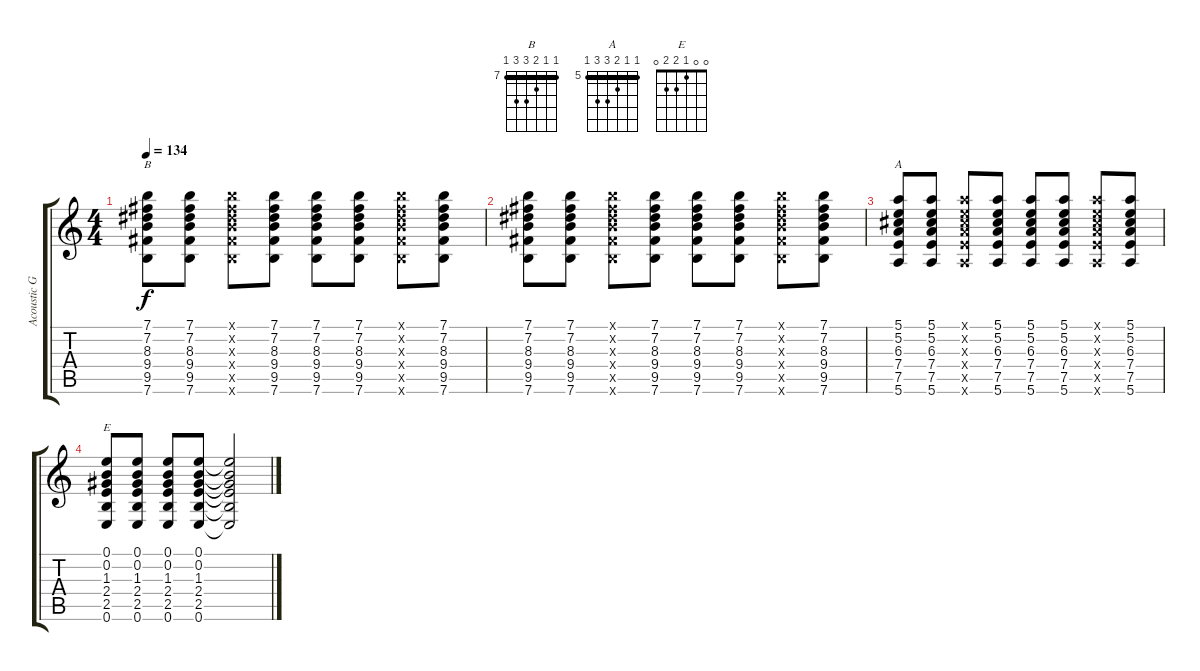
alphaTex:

\track ("Acoustic Guitar" "Acoustic G") {instrument acousticguitarsteel}
\staff {score tabs}
\tuning (E4 B3 G3 D3 A2 E2) {hide}
\chord ("B" 7 7 8 9 9 7) {firstfret 7 barre 7}
\chord ("A" 5 5 6 7 7 5) {firstfret 5 barre 5}
\chord ("E" 0 0 1 2 2 0)
\ts (4 4)
\tempo 134
\clef g2
\ks c
(7.1 7.2 8.3 9.4 9.5 7.6).8{ch "B" dy f} (7.1 7.2 8.3 9.4 9.5 7.6).8 (7.1{x} 7.2{x} 8.3{x} 9.4{x} 9.5{x} 7.6{x}).8 (7.1 7.2 8.3 9.4 9.5 7.6).8 (7.1 7.2 8.3 9.4 9.5 7.6).8 (7.1 7.2 8.3 9.4 9.5 7.6).8 (7.1{x} 7.2{x} 8.3{x} 9.4{x} 9.5{x} 7.6{x}).8 (7.1 7.2 8.3 9.4 9.5 7.6).8 |
(7.1 7.2 8.3 9.4 9.5 7.6).8 (7.1 7.2 8.3 9.4 9.5 7.6).8 (7.1{x} 7.2{x} 8.3{x} 9.4{x} 9.5{x} 7.6{x}).8 (7.1 7.2 8.3 9.4 9.5 7.6).8 (7.1 7.2 8.3 9.4 9.5 7.6).8 (7.1 7.2 8.3 9.4 9.5 7.6).8 (7.1{x} 7.2{x} 8.3{x} 9.4{x} 9.5{x} 7.6{x}).8 (7.1 7.2 8.3 9.4 9.5 7.6).8 |
(5.1 5.2 6.3 7.4 7.5 5.6).8{ch "A"} (5.1 5.2 6.3 7.4 7.5 5.6).8 (5.1{x} 5.2{x} 6.3{x} 7.4{x} 7.5{x} 5.6{x}).8 (5.1 5.2 6.3 7.4 7.5 5.6).8 (5.1 5.2 6.3 7.4 7.5 5.6).8 (5.1 5.2 6.3 7.4 7.5 5.6).8 (5.1{x} 5.2{x} 6.3{x} 7.4{x} 7.5{x} 5.6{x}).8 (5.1 5.2 6.3 7.4 7.5 5.6).8 |
(0.1 0.2 1.3 2.4 2.5 0.6).8{ch "E"} (0.1 0.2 1.3 2.4 2.5 0.6).8 (0.1 0.2 1.3 2.4 2.5 0.6).8 (0.1 0.2 1.3 2.4 2.5 0.6).8 (0.1{t} 0.2{t} 1.3{t} 2.4{t} 2.5{t} 0.6{t}).2
